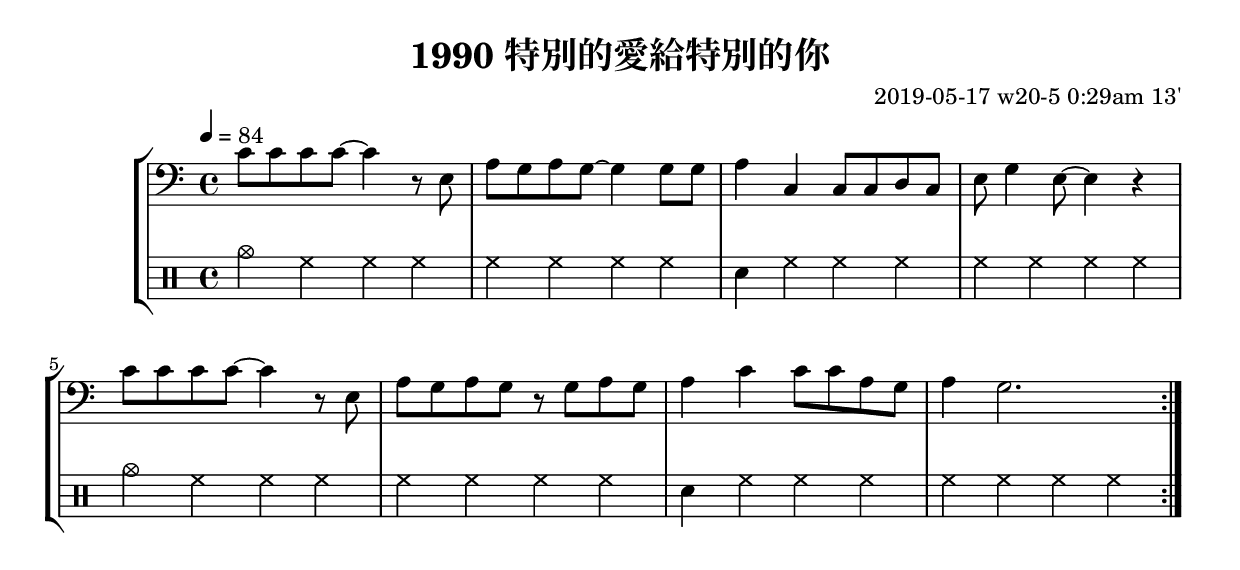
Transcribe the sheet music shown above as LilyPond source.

\header {
  title = "1990 特別的愛給特別的你"
  composer = "2019-05-17 w20-5 0:29am 13'"
}
\language english

%2019/08/14 w33/3 3:45am
metronome = \drummode{
 crashcymbal hh hh hh |
 hh hh hh hh |
 sn hh hh hh |
 hh hh hh hh |
 cymc hh hh hh |
 hh hh hh hh |
 sn hh hh hh |
 hh hh hh hh |
 %hh hh hh hh |

 


}

brokenChord =  \transpose c c' {
  c e g e |
  c e g e |
  c e g e |
  c e g e |
  c e g e |
  c e g e |
  c e g e |
  c e g e |
  % c e g e |
}

#(define (myDynamics dynamic)
    (if (equal? dynamic "rfz")
      0.9
      (default-dynamic-absolute-volume dynamic)))

repeatTimes = 100
%60s/84 beats * 9 bars*4 beats per bar*10 times = 0.7 * 360

\score {
  \new StaffGroup <<



  \transpose c c,{ %as

  %2019/08/15 w32/4 11:52am
  %\new Staff \with {midiInstrument = #"acoustic guitar (steel)"}
 % \new Staff \with {midiInstrument = #"overdriven guitar"}
  %\new Staff \with {midiInstrument = #"flute"}

 % \set Score.dynamicAbsoluteVolumeFunction = #myDynamics
  \relative c' {
    \key c \major
    \clef bass
    \tempo 4=84
    
    
    \repeat volta \repeatTimes {
    c'8 c c c ~ c4 r8 e,|
    a g a g~ g4 

    g8 g |
    a4 c, c8 c d c|
    e g4 e8~ e4 r | \break

    c'8 c c c ~ c4 r8 e,| 
    a g a g r g a g
    a4 c c8 c a g
    a4 g2.%~ | g1 |
     \break

   

    
    }


    }



  }

  \drums {\repeat volta \repeatTimes \metronome}
  
  %\new Staff {\repeat unfold \repeatTimes \brokenChord}
  >>

  \layout {}
  \midi {}
}